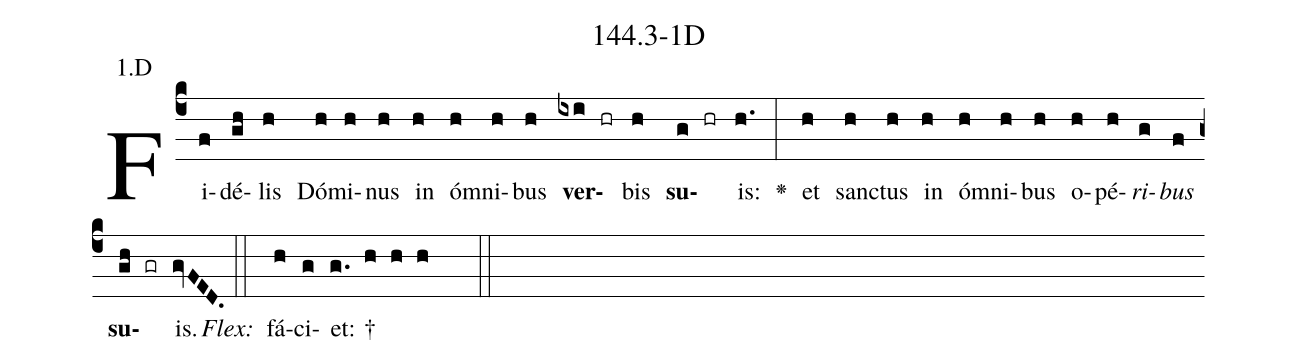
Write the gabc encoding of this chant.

name: 144.3-1D;
annotation: 1.D;
%%
(c4)Fi(f)dé(gh)lis(h) Dó(h)mi(h)nus(h) in(h) óm(h)ni(h)bus(h) <b>ver</b>(ixi hr)bis(h) <b>su</b>(g hr)is:(h.) <v>\greheightstar</v>(:) et(h) sanc(h)tus(h) in(h) óm(h)ni(h)bus(h) o(h)pé(h)<i>ri</i>(g)<i>bus</i>(f) <b>su</b>(gh gr)is.(gvFED.) (::)
<i>Flex:</i>()  fá(h)ci(g)et: †(g. h h h  ::)

%E(h) u(h) o(g) u(f) a(gh) e.(gvFED.) (::)
